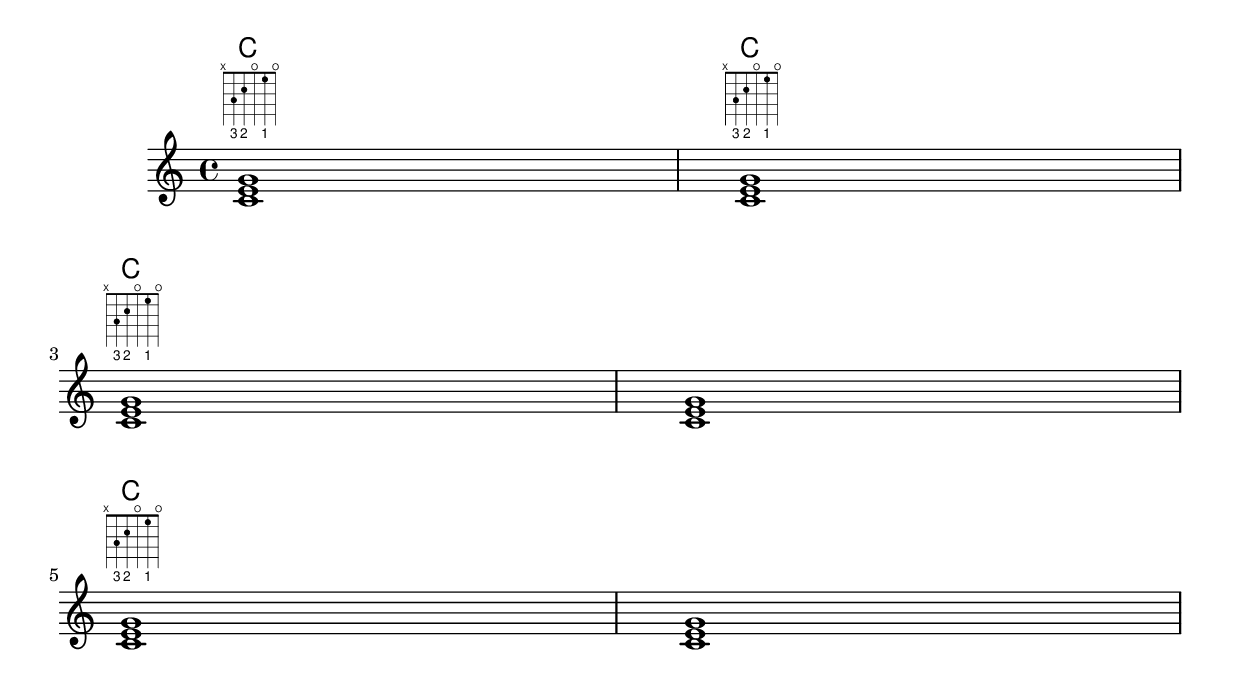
% Do not edit this file; it is automatically
% generated from Documentation/snippets/new
% This file is in the public domain.
%% Note: this file works from version 2.13.0
\version "2.13.10"

\header {
%% Translation of GIT committish: 341940d3830b59f93a80131471d622c2818afddb
  texidoces = "
Se puede hacer que los diagramas de posiciones se muestren sólo
cuando el acorde cambia o al comienzo de una nueva línea.

"

  doctitlees = "Cambios de acorde de posiciones de trastes"


%% Translation of GIT committish: d96023d8792c8af202c7cb8508010c0d3648899d
texidocde = "
Bunddiagramme können definiert werden, sodass sie nur angezeigt werden,
wenn der Akkord sich ändert oder eine neue Zeile anfängt.

"

  doctitlede = "Akkordänderungen für Bunddiagramme"

  lsrtags = "fretted-strings"
  texidoc = "FretBoards can be set to display only when the chord changes
or at the beginning of a new line."
  doctitle = "chordChanges for FretBoards"
} % begin verbatim


\include "predefined-guitar-fretboards.ly"

myChords = \chordmode {
  c1 c1 \break
  \set chordChanges = ##t
  c1 c1 \break
  c1 c1 \break
}

<<
  \new ChordNames { \myChords }
  \new FretBoards { \myChords }
  \new Staff { \myChords }
>>
